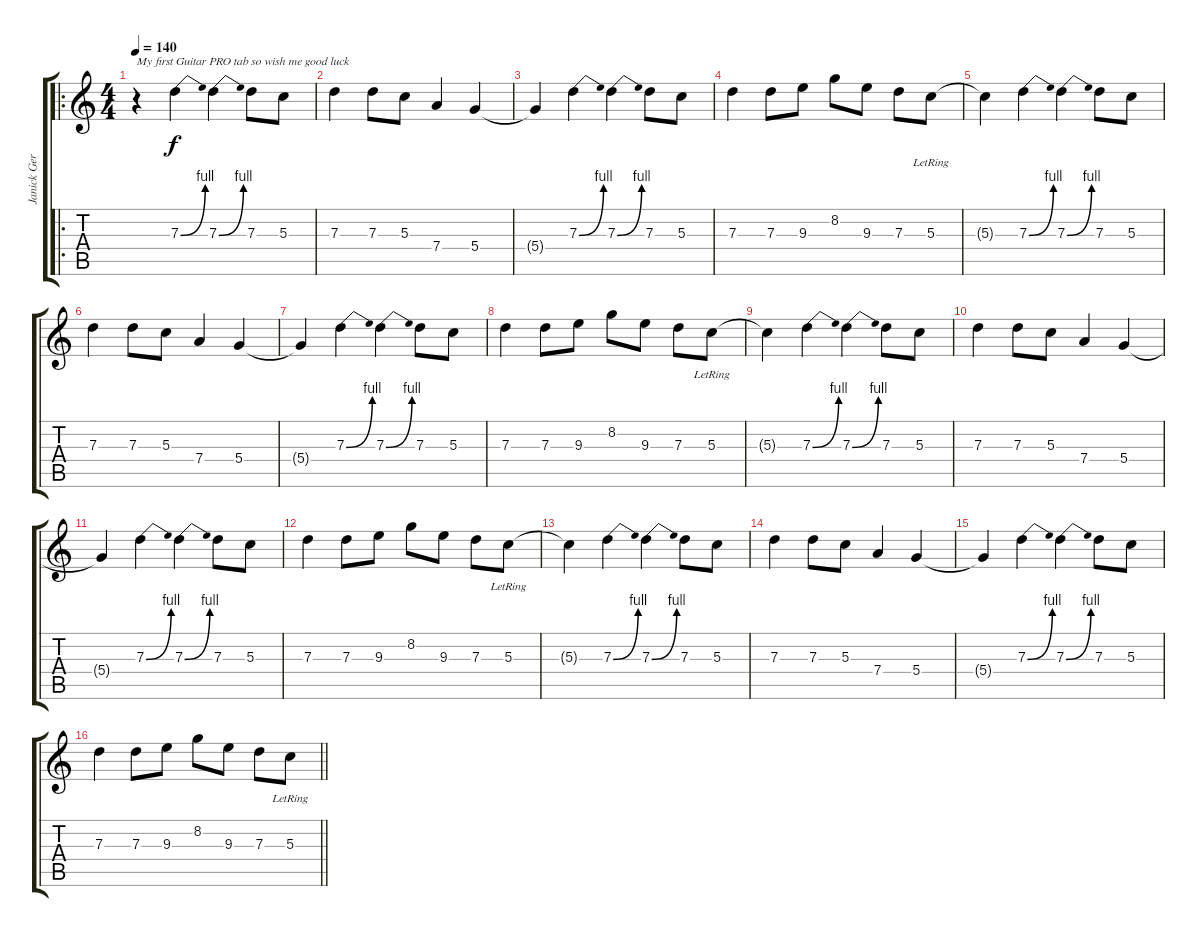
\track ("Janick Gers (Guitar Clean)" "Janick Ger") {instrument electricguitarclean}
\staff {score tabs}
\tuning (E4 B3 G3 D3 A2 E2) {hide}
\ro
\ts (4 4)
\tempo 140
\clef g2
\ks c
r.4{txt "My first Guitar PRO tab so wish me good luck" dy f instrument electricguitarclean} 7.3{be (bend 0 0 60 4)}.4 7.3{be (bend 0 0 60 4)}.4 7.3.8 5.3.8 |
7.3.4 7.3.8 5.3.8 7.4.4 5.4.4 |
5.4{t}.4 7.3{be (bend 0 0 60 4)}.4 7.3{be (bend 0 0 60 4)}.4 7.3.8 5.3.8 |
7.3.4 7.3.8 9.3.8 8.2.8 9.3.8 7.3.8 5.3{lr}.8 |
5.3{t}.4 7.3{be (bend 0 0 60 4)}.4 7.3{be (bend 0 0 60 4)}.4 7.3.8 5.3.8 |
7.3.4 7.3.8 5.3.8 7.4.4 5.4.4 |
5.4{t}.4 7.3{be (bend 0 0 60 4)}.4 7.3{be (bend 0 0 60 4)}.4 7.3.8 5.3.8 |
7.3.4 7.3.8 9.3.8 8.2.8 9.3.8 7.3.8 5.3{lr}.8 |
5.3{t}.4 7.3{be (bend 0 0 60 4)}.4 7.3{be (bend 0 0 60 4)}.4 7.3.8 5.3.8 |
7.3.4 7.3.8 5.3.8 7.4.4 5.4.4 |
5.4{t}.4 7.3{be (bend 0 0 60 4)}.4 7.3{be (bend 0 0 60 4)}.4 7.3.8 5.3.8 |
7.3.4 7.3.8 9.3.8 8.2.8 9.3.8 7.3.8 5.3{lr}.8 |
5.3{t}.4 7.3{be (bend 0 0 60 4)}.4 7.3{be (bend 0 0 60 4)}.4 7.3.8 5.3.8 |
7.3.4 7.3.8 5.3.8 7.4.4 5.4.4 |
5.4{t}.4 7.3{be (bend 0 0 60 4)}.4 7.3{be (bend 0 0 60 4)}.4 7.3.8 5.3.8 |
\barLineRight lightlight
7.3.4 7.3.8 9.3.8 8.2.8 9.3.8 7.3.8 5.3{lr}.8
